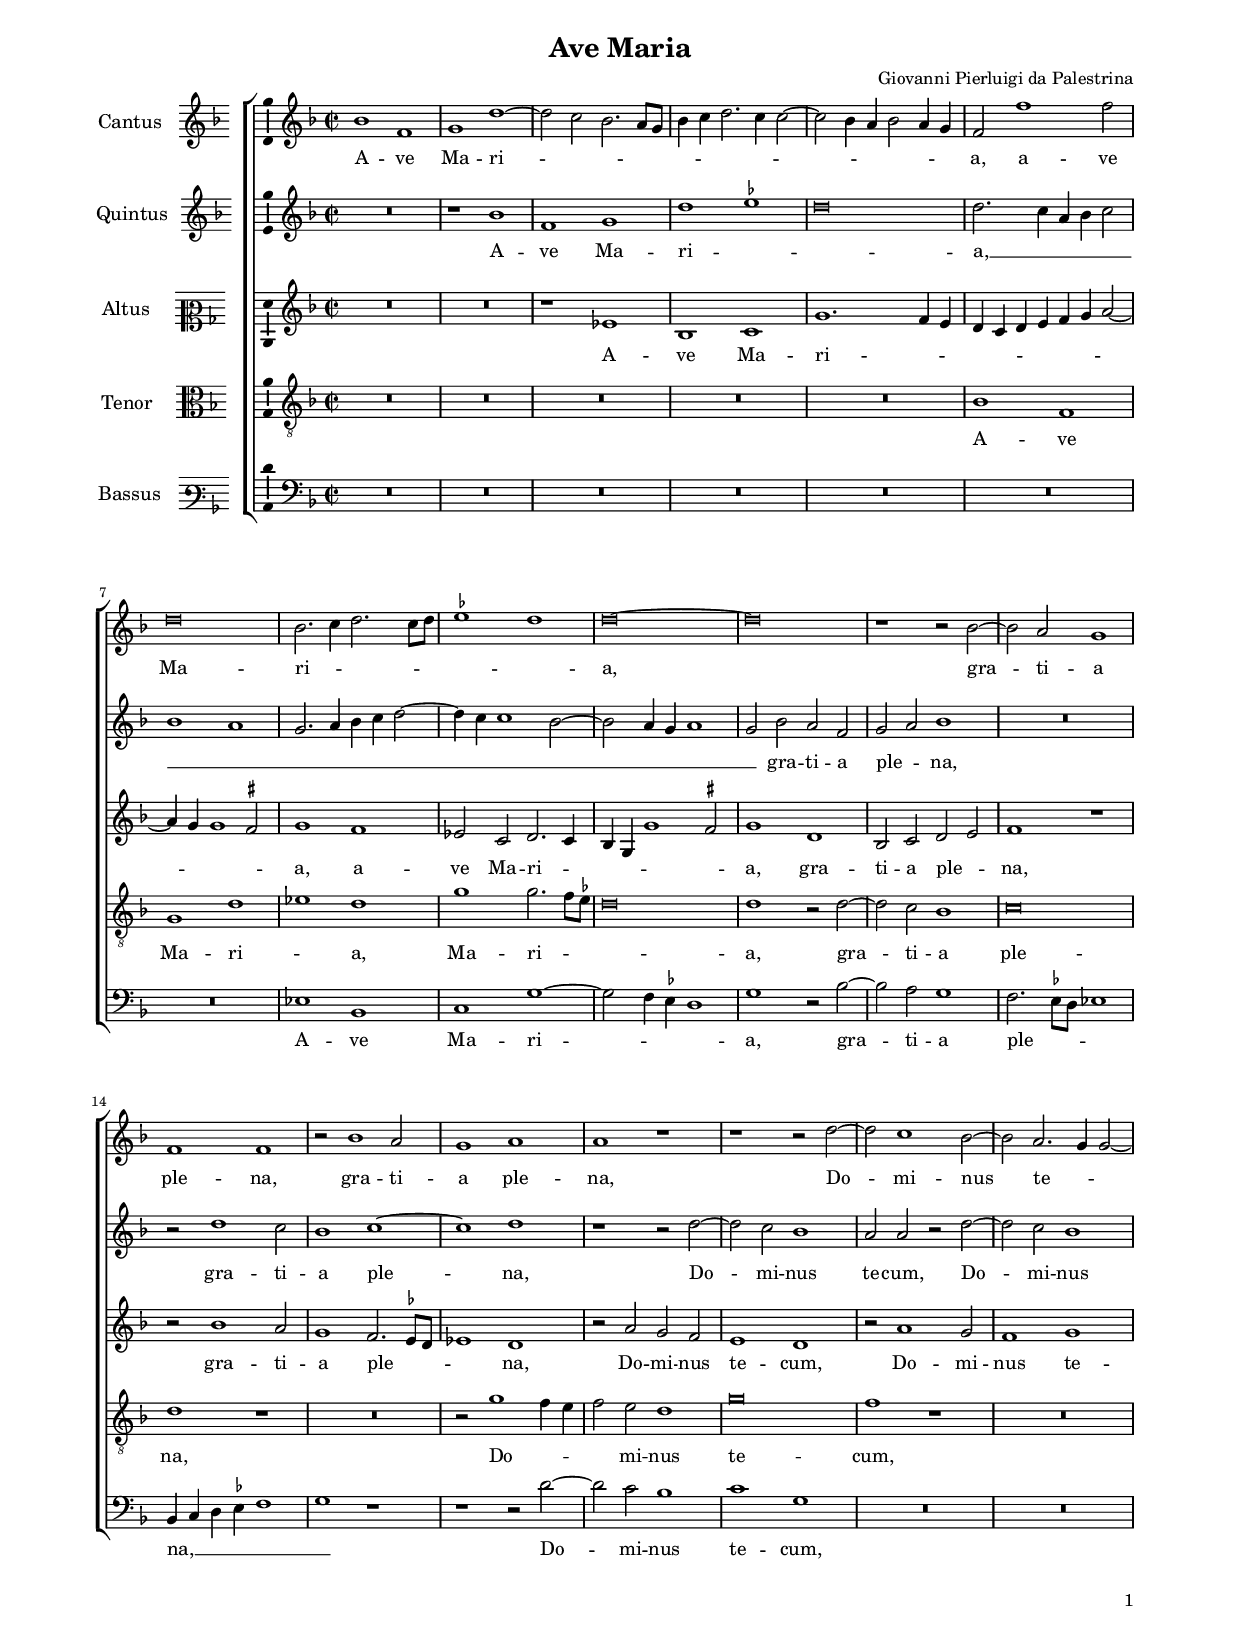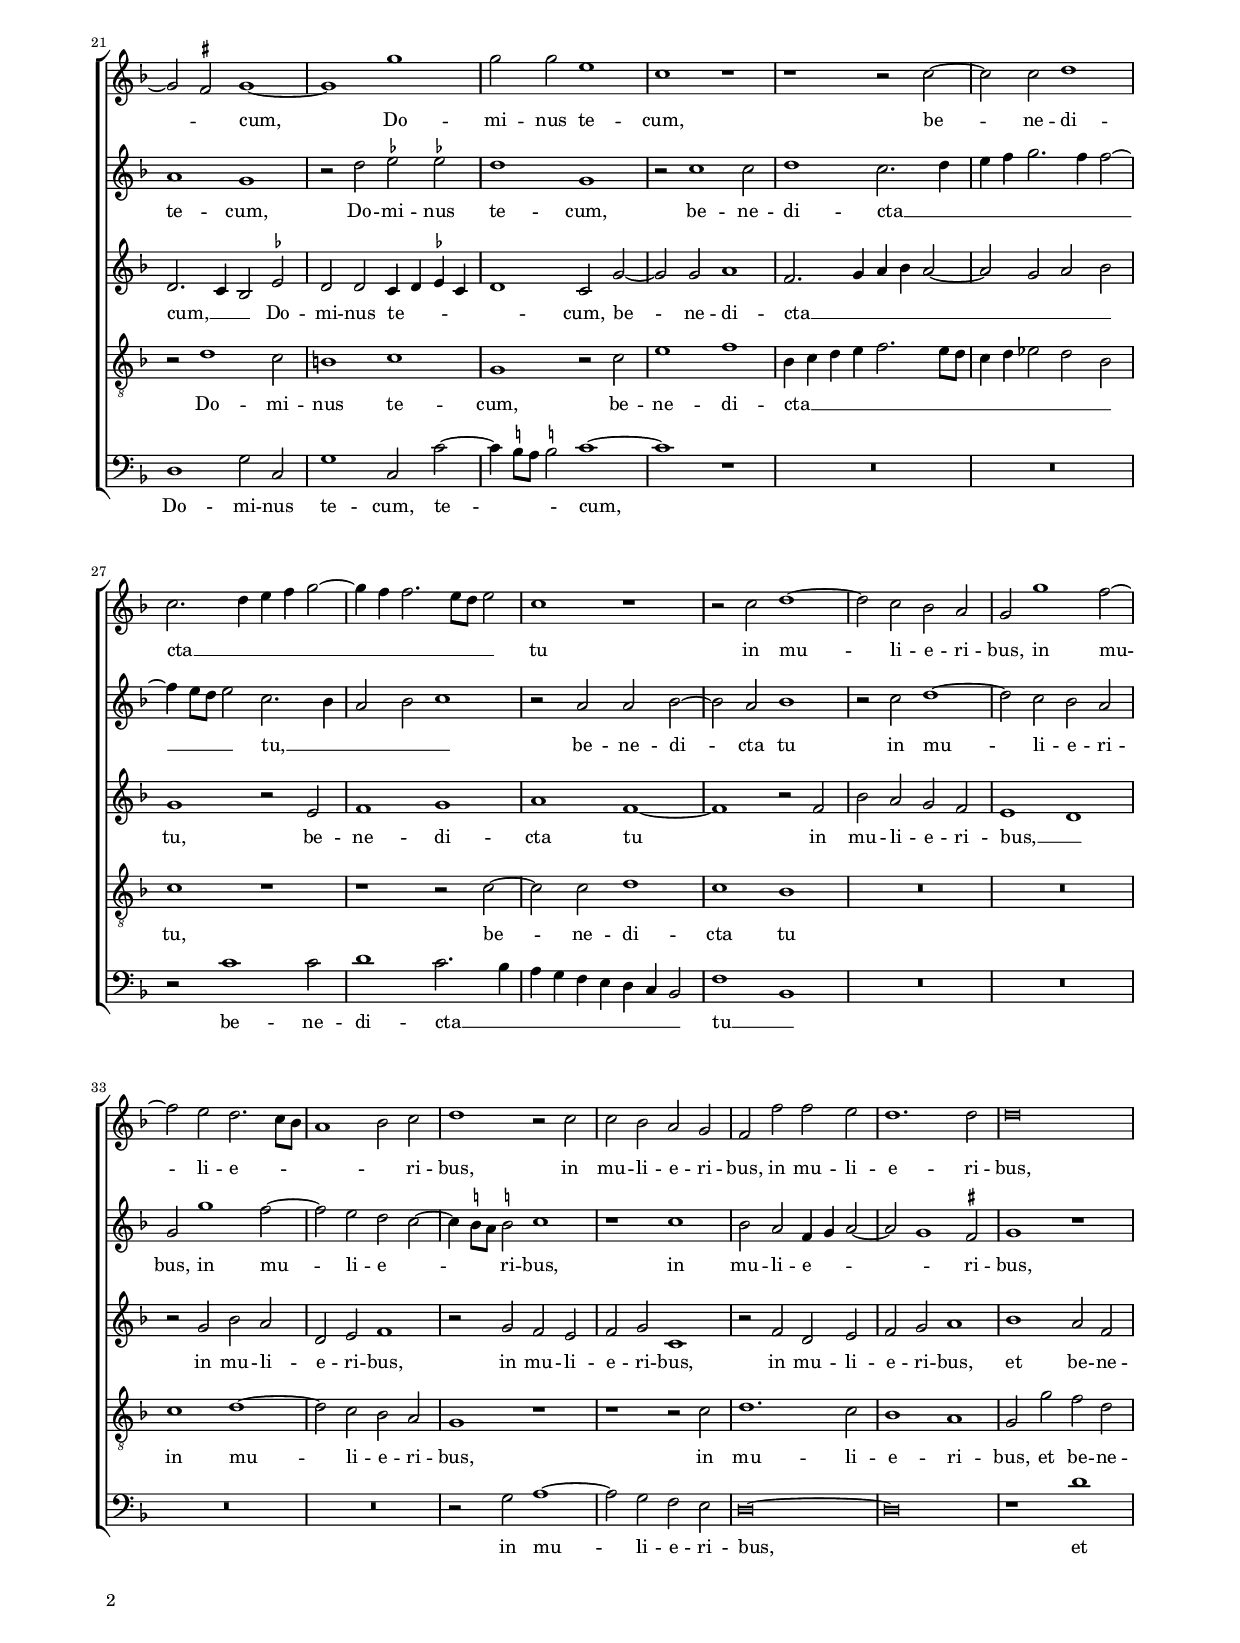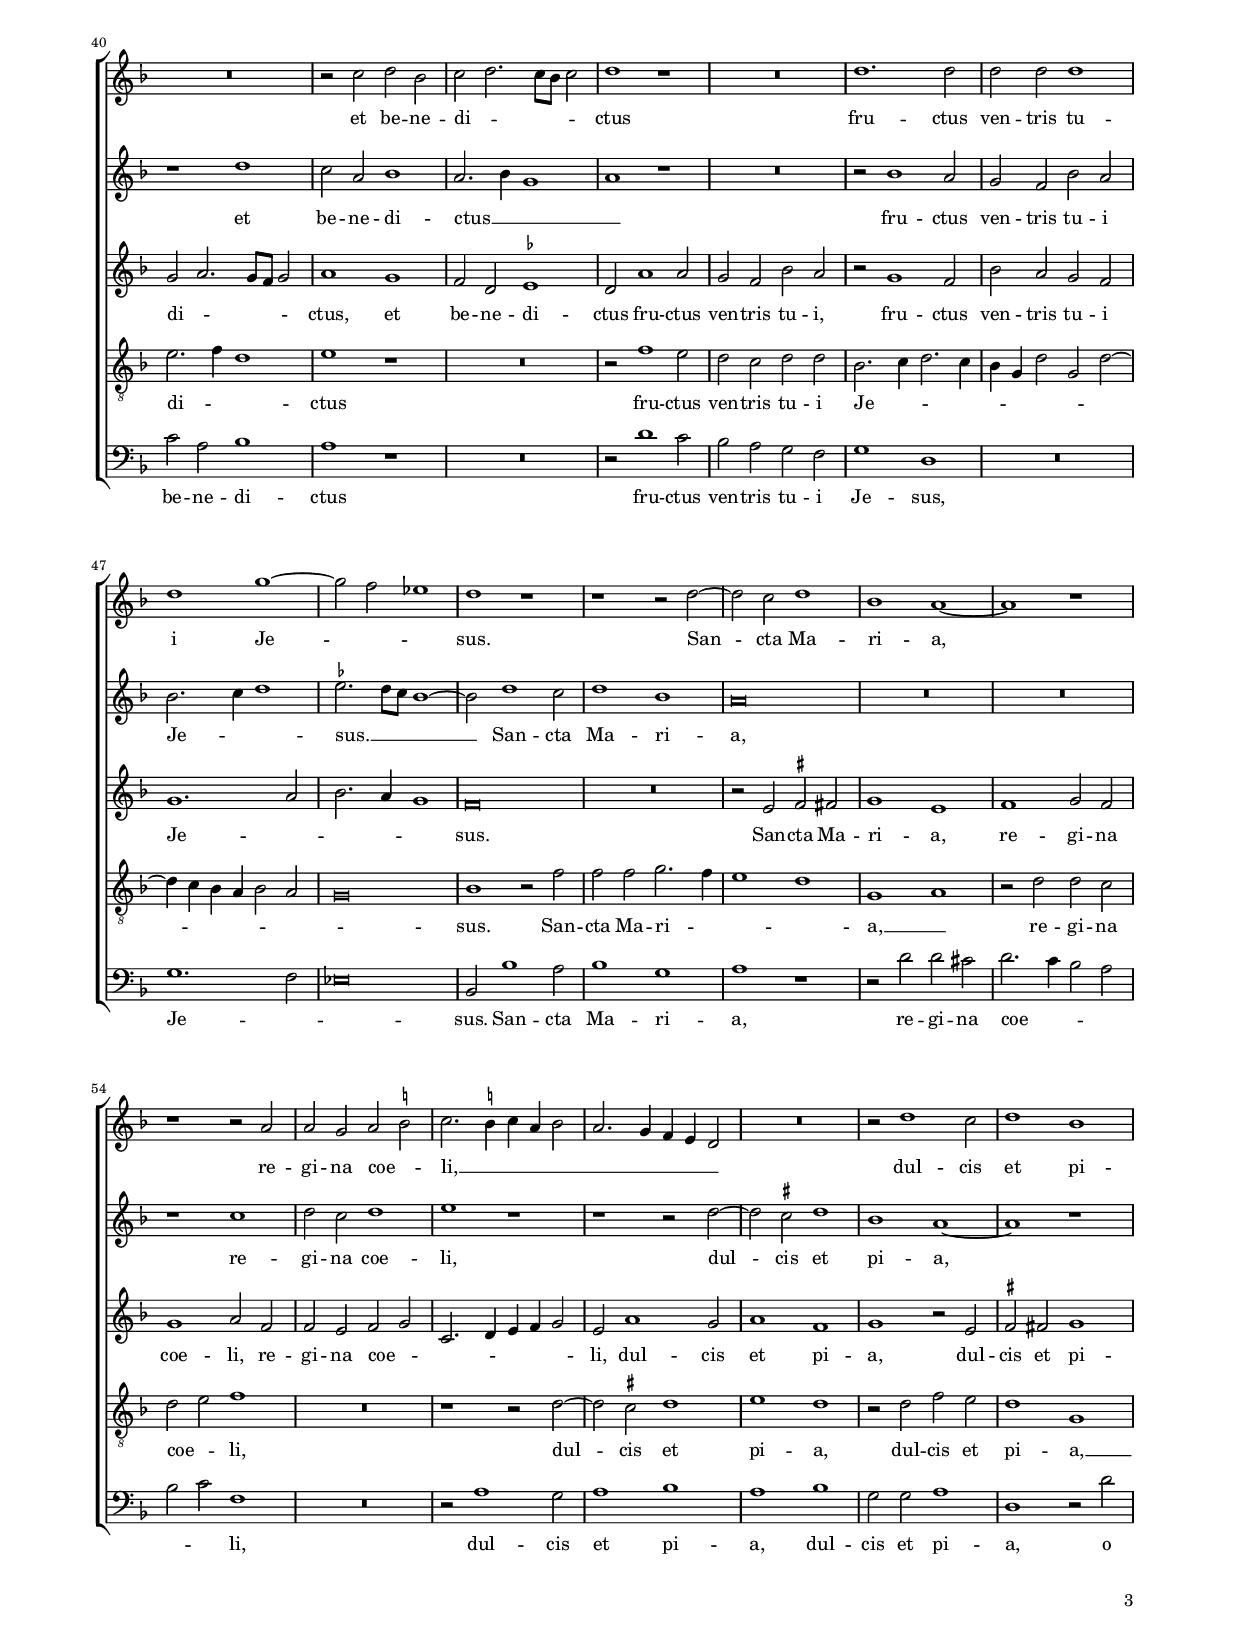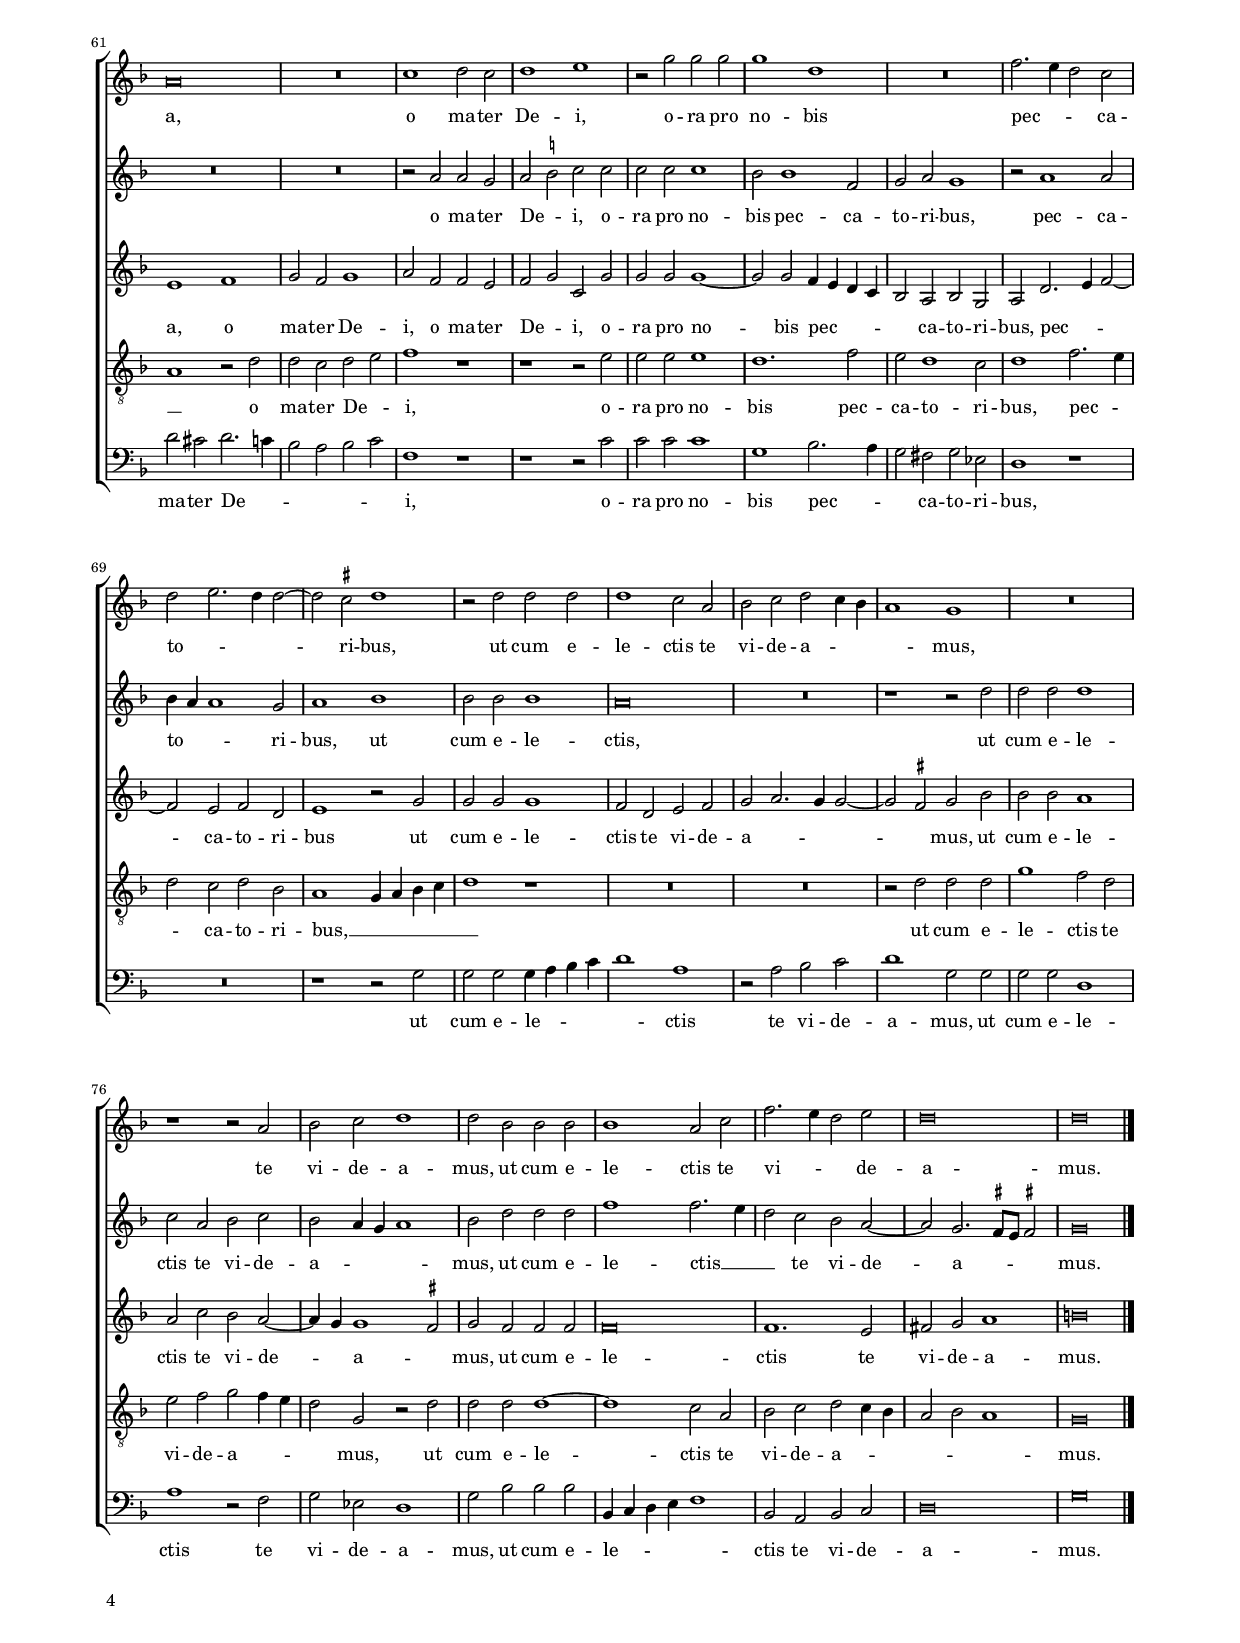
\header
{
  title="Ave Maria"
  composer="Giovanni Pierluigi da Palestrina"
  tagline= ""
}

\version "2.20.0"
\language deutsch
#(set-global-staff-size 15)
% #(set-default-paper-size "letter")
#(ly:set-option 'point-and-click #f)


\paper
	{
	top-margin = 1.8 \cm
	bottom-margin = 1.2 \cm
	left-margin = 1.8 \cm
	right-margin = 1.8 \cm
	ragged-bottom = ##f
	ragged-last-bottom = ##t
	print-page-number = ##f
	system-system-spacing = #'((basic-distance . 17) (minimum-distance . 14) (padding . 7) (strechability . 150))
    oddFooterMarkup=\markup   \fill-line { "" \fromproperty #'page:page-number-string }
    evenFooterMarkup=\markup  \fill-line { \fromproperty #'page:page-number-string "" }
    last-bottom-spacing = #'((basic-distance . 12) (minimum-distance . 7) (padding . 4))
	systems-per-page = 3
    page-count = 4
%	min-systems-per-page = 3
%	print-all-headers = ##t
%	print-first-page-number = ##t
%	first-page-number = 1
	}

	
global = {
    % \set Staff.autoBeaming = ##f
	\key f \major
	\time 2/2 \set Score.measureLength = #(ly:make-moment 2/1)
    \set Score.tempoHideNote = ##t
    \tempo 2 = 90
    \skip 1*2*82 \bar "|."
	}

	ficta = { \once \set suggestAccidentals = ##t }

	forget = #(define-music-function (music) (ly:music?) #{
		\accidentalStyle forget
		$music
		\accidentalStyle default
		#})


incipitcantus = \markup { \score {
	{
	\set Staff.instrumentName = \markup { \fontsize #1 "Cantus" }
	\key f \major
	\clef violin
	s4 \bar ""
	}
	\layout  {
	raggedright = ##t
	indent = 1.6 \cm
	line-width = 2.2\cm
	\context { \Staff \remove Time_signature_engraver }
	\override Staff.Clef.Y-extent = #'(0 . 0)
	}} \hspace #1 }
      
      
incipitquintus = \markup { \score {
	{
	\set Staff.instrumentName = \markup { \fontsize #1 "Quintus" }
	\key f \major
	\clef violin
	s4 \bar ""
	}
	\layout  {
	raggedright = ##t
	indent = 1.6 \cm
	line-width = 2.2\cm
	\context { \Staff \remove Time_signature_engraver }
	\override Staff.Clef.Y-extent = #'(0 . 0)
	}} \hspace #1 }
      
      
incipitaltus = \markup { \score {
	{
	\set Staff.instrumentName = \markup { \fontsize #1 "Altus" }
	\key f \major
	\clef mezzosoprano
	s4 \bar ""
	}
	\layout  {
	raggedright = ##t
	indent = 1.6 \cm
	line-width = 2.2\cm
	\context { \Staff \remove Time_signature_engraver }
	\override Staff.Clef.Y-extent = #'(0 . 0)
	}} \hspace #1 }


incipittenor = \markup { \score {
	{
	\set Staff.instrumentName = \markup { \fontsize #1 "Tenor" }
	\key f \major
	\clef alto
	s4 \bar ""
	}
	\layout  {
	raggedright = ##t
	indent = 1.6 \cm
	line-width = 2.2\cm
	\context { \Staff \remove Time_signature_engraver }
	\override Staff.Clef.Y-extent = #'(0 . 0)
	}} \hspace #1 }

      
incipitbassus = \markup { \score {
	{
	\set Staff.instrumentName = \markup { \fontsize #1 "Bassus" }
	\key f \major
	\clef varbaritone
	s4 \bar ""
	}
	\layout  {
	raggedright = ##t
	indent = 1.6 \cm
	line-width = 2.2\cm
	\context { \Staff \remove Time_signature_engraver }
	\override Staff.Clef.Y-extent = #'(0 . 0)
	}} \hspace #1 }


cantus =  \relative c''
	{
	b1 f
	g1 d'~
	d2 c b2. a8 g
	b4 c d2. c4 c2~
%5
	c2 b4 a b2 a4 g |
	f2 f'1 f2
	d\breve
	b2. c4 d2. c8 d
	\ficta es1 d
%10
	d\breve~ |
	d\breve
	r1 r2 b~
	b2 a g1
	f1 f
%15
	r2 b1 a2 |
	g1 a
	a1 r
	r1 r2 d~
	d2 c1 b2~
%20
	b2 a2. g4 g2~ |
	g2 \ficta fis g1~
	g1 g'
	g2 g e1
	c1 r
%25
	r1 r2 c~ |
	c2 c d1
	c2. d4 e f g2~
	g4 f f2. e8 d e2
	c1 r
%30
	r2 c d1~ |
	d2 c b a
	g2 g'1 f2~
	f2 e d2. c8 b
	a1 b2 c
%35
	d1 r2 c |
	c2 b a g
	f2 f' f e
	d1. d2
	d\breve
%40
	R\breve |
	r2 c d b
	c2 d2. c8 b c2
	d1 r
	R\breve
%45
	d1. d2 |
	d2 d d1
	d1 g~
	g2 f es1
	d1 r
%50
	r1 r2 d~ |
	d2 c d1
	b1 a~
	a1 r
	r1 r2 a
%55
	a2 g a \ficta h |
	c2. \ficta h4 c a \forget b2
	a2. g4 f e d2
	R\breve
	r2 d'1 c2
%60
	d1 b |
	a\breve
	R\breve
	c1 d2 c
	d1 e
%65
	r2 g g g |
	g1 d
	R\breve
	f2. e4 d2 c
	d2 e2. d4 d2~
%70
	d2 \ficta cis d1 |
	r2 d d d
	d1 c2 a
	b2 c d c4 b
	a1 g
%75
	R\breve |
	r1 r2 a
	b2 c d1
	d2 b b b
	b1 a2 c
%80
	f2. e4 d2 e |
	d\breve
	d\breve |
	}


quintus =  \relative c''
    {
	R\breve
	r1 b
	f1 g
	d'1 \ficta es
%5
	d\breve |
	d2. c4 a b c2
	b1 a
	g2. a4 b c d2~
	d4 c c1 b2~
%10
	b2 a4 g a1 |
	g2 b a f
	g2 a b1
	R\breve
	r2 d1 c2
%15
	b1 c~ |
	c1 d
	r1 r2 d~
	d2 c b1
	a2 a r d~
%20
	d2 c b1 |
	a1 g
	r2 d' \ficta es \ficta es!
	d1 g,
	r2 c1 c2
%25
	d1 c2. d4 |
	e4 f g2. f4 f2~
	f4 e8 d e2 c2. b4
	a2 b c1
	r2 a a b~
%30
	b2 a b1 |
	r2 c d1~
	d2 c b a
	g2 g'1 f2~
	f2 e d c~
%35
	c4 \stemDown \ficta h8 a \stemNeutral \ficta h!2 c1 |
	r1 c
	b2 a f4 g a2~
	a2 g1 \ficta fis2
	g1 r
%40
	r1 d' |
	c2 a b1
	a2. b4 g1
	a1 r
	R\breve
%45
	r2 b1 a2 |
	g2 f b a
	b2. c4 d1
	\ficta es2. d8 c b1~
	b2 d1 c2
%50
	d1 b |
	a\breve
	R\breve
	R\breve
	r1 c
%55
	d2 c d1 |
	e1 r
	r1 r2 d~
	d2 \ficta cis d1
	b1 a~
%60
	a1 r |
	R\breve
	R\breve
	r2 a a g
	a2 \ficta h c c
%65
	c2 c c1 |
	b2 b1 f2
	g2 a g1
	r2 a1 a2
	b4 a a1 g2
%70
	a1 b |
	b2 b b1
	a\breve
	R\breve
	r1 r2 d
%75
	d2 d d1 |
	c2 a b c
	b2 a4 g a1
	b2 d d d
	f1 f2. e4
%80
	d2 c b a~ |
	a2 g2. \ficta fis8 e \ficta fis!2
	g\breve |
	
	
%85
	
	
	
	
	
%90
	
	
	
	
	
%95
	
	
	
	
	
%100
	
	
	
	
	
%105
	
	
	
	
	
%110
	
	
	
	
	
%115
	
	}


altus =  \relative c'
	{
	R\breve
	R\breve
	r1 es
	b1 c |
%5
	g'1. f4 e |
	d4 c d e f g a2~
	a4 g g1 \ficta fis2
	g1 f
	es2 c d2. c4
%10
	b4 g g'1 \ficta fis2 |
	g1 d
	b2 c d e
	f1 r
	r2 b1 a2
%15
	g1 f2. \ficta es8 d |
	es1 d
	r2 a' g f
	e1 d
	r2 a'1 g2
%20
	f1 g |
	d2. c4 b2 \ficta es
	d2 d c4 d \ficta es c
	d1 c2 g'~
	g2 g a1
%25
	f2. g4 a b a2~ |
	a2 g a b
	g1 r2 e
	f1 g
	a1 f~
%30
	f1 r2 f |
	b2 a g f
	e1 d
	r2 g b a
	d,2 e f1
%35
	r2 g f e |
	f2 g c,1
	r2 f d e
	f2 g a1
	b1 a2 f
%40
	g2 a2. g8 f g2 |
    a1 g
	f2 d \ficta es1
	d2 a'1 a2
	g2 f b a
%45
	r2 g1 f2 |
	b2 a g f
	g1. a2
	b2. a4 g1
	f\breve
%50
	R\breve |
	r2 e \ficta fis fis!
	g1 e
	f1 g2 f
	g1 a2 f
%55
	f2 e f g |
	c,2. d4 e f g2
	e2 a1 g2
	a1 f
	g1 r2 e
%60
	\ficta fis2 fis! g1 |
	e1 f
	g2 f g1
	a2 f f e
	f2 g c, g'
%65
	g2 g g1~ |
	g2 g f4 e d c
	b2 a b g
	a2 d2. e4 f2~
	f2 e f d
%70
	e1 r2 g |
	g2 g g1
	f2 d e f
	g2 a2. g4 g2~
	g2 \ficta fis g b
%75
	b2 b a1 |
	a2 c b a~
	a4 g g1 \ficta fis2
	g2 f f f
	f\breve
%80
	f1. e2 |
	fis2 g a1
	h\breve |
	}


tenor  =  \relative c'
	{
	R\breve
	R\breve
	R\breve
	R\breve
%5
	R\breve |
	b1 f
	g1 d'
	es1 d
	g1 g2. f8 \ficta es
%10
	d\breve |
	d1 r2 d~
	d2 c b1
	c\breve
	d1 r
%15
	R\breve |
	r2 g1 f4 e
	f2 e d1
	g\breve
	f1 r
%20
	R\breve |
	r2 d1 c2
	h1 c
	g1 r2 c
	e1 f
%25
	b,4 c d e f2. e8 d |
	c4 d es2 d b
	c1 r
	r1 r2 c~
	c2 c d1
%30
	c1 b |
	R\breve
	R\breve
	c1 d~
	d2 c b a
%35
	g1 r |
	r1 r2 c
	d1. c2
	b1 a
	g2 g' f d
%40
	e2. f4 d1 |
	e1 r
	R\breve
	r2 f1 e2
	d2 c d d
%45
	b2. c4 d2. c4 |
	b4 g d'2 g, d'~
	d4 c b a b2 a
	g\breve
	b1 r2 f'
%50
	f2 f g2. f4 |
	e1 d
	g,1 a
	r2 d d c
	d2 e f1
%55
	R\breve |
	r1 r2 d~
	d2 \ficta cis d1
	e1 d
	r2 d f e
%60
	d1 g, |
	a1 r2 d
	d2 c d e
	f1 r
	r1 r2 e
%65
	e2 e e1 |
	d1. f2
	e2 d1 c2
	d1 f2. e4
	d2 c d b
%70
	a1 g4 a b c |
	d1 r
	R\breve
	R\breve
	r2 d d d
%75
	g1 f2 d |
	e2 f g f4 e
	d2 g, r d'
	d2 d d1~
	d1 c2 a
%80
	b2 c d c4 b |
	a2 b a1
	g\breve |
	}


bassus  =  \relative c
	{
	R\breve
	R\breve
	R\breve
	R\breve
%5
	R\breve |
	R\breve
	R\breve
	es1 b
	c1 g'~
%10
	g2 f4 \ficta es d1 |
	g1 r2 b~
	b2 a g1
	f2. \ficta es8 d es!1 
	b4 c d \ficta es f1
%15
	g1 r |
	r1 r2 d'~
	d2 c b1
	c1 g
	R\breve
%20
	R\breve |
	d1 g2 c,
	g'1 c,2 c'~
	c4 \ficta h8 a \ficta h!2 c1~
	c1 r
%25
	R\breve |
	R\breve
	r2 c1 c2
	d1 c2. b4
	a4 g f e d c b2
%30
	f'1 b, |
	R\breve
	R\breve
	R\breve
	R\breve
%35
	r2 g' a1~ |
	a2 g f e
	d\breve~
	d\breve
	r1 d'
%40
	c2 a b1 |
	a1 r
	R\breve
	r2 d1 c2
	b2 a g f
%45
	g1 d |
	R\breve
	g1. f2
	es\breve
	b2 b'1 a2
%50
	b1 g |
	a1 r
	r2 d d cis
	d2. c4 b2 a
	b2 c f,1
%55
	R\breve |
	r2 a1 g2
	a1 b
	a1 b
	g2 g a1
%60
	d,1 r2 d' |
	d2 cis d2. c4
	b2 a b c
	f,1 r
	r1 r2 c'
%65
	c2 c c1 |
	g1 b2. a4
	g2 fis g es
	d1 r
	R\breve
%70
	r1 r2 g |
	g2 g g4 a b c
	d1 a
	r2 a b c
	d1 g,2 g
%75
	g2 g d1 |
	a'1 r2 f
	g2 es d1
	g2 b b b
	b,4 c d e f1
%80
	b,2 a b c |
	d\breve
	g\breve |
	}


lyricscantus = \lyricmode {
	A -- ve Ma -- ri -- _ _ _ _ _ _ _ _ _ _ _ _ _ _ a,
    a -- ve Ma -- ri -- _ _ _ _ _ _ a,
    gra -- ti -- a ple -- na,
    gra -- ti -- a ple -- na,
    Do -- mi -- nus te -- _ _ _ cum,
    Do -- mi -- nus te -- cum,
    be -- ne -- di -- cta __ _ _ _ _ _ _ _ _ _ tu in mu -- li -- e -- ri -- bus,
    in mu -- li -- e -- _ _ _ _ ri -- bus,
    in mu -- li -- e -- ri -- bus,
    in mu -- li -- e -- ri -- bus,
    et be -- ne -- di -- _ _ _ _ ctus fru -- ctus ven -- tris tu -- i Je -- _ _ sus.
    San -- cta Ma -- ri -- a,
    re -- gi -- na coe -- _ li, __ _ _ _ _ _ _ _ _ _
    dul -- cis et pi -- a,
    o ma -- ter De -- i,
    o -- ra pro no -- bis pec -- _ _ ca -- to -- _ _ _ ri -- bus,
    ut cum e -- le -- ctis te vi -- de -- a -- _ _ _ mus,
    te vi -- de -- a -- mus,
    ut cum e -- le -- ctis te vi -- _ _ de -- a -- mus.
	}


lyricsquintus = \lyricmode {
	A -- ve Ma -- ri -- _ _ a, __ _ _ _ _ _ _ _ _ _ _ _ _ _ _ _ _ _ _ 
    gra -- ti -- a ple -- _ na,
    gra -- ti -- a ple -- na,
    Do -- mi -- nus te -- cum,
    Do -- mi -- nus te -- cum,
    Do -- mi -- nus te -- cum,
    be -- ne -- di -- cta __ _ _ _ _ _ _ _ _ _ tu, __ _ _ _ _ 
    be -- ne -- di -- cta tu
    in mu -- li -- e -- ri -- bus,
    in mu -- li -- e -- _ _ _ ri -- bus,
    in mu -- li -- e -- _ _ _ ri -- bus,
    et be -- ne -- di -- ctus __ _ _ _ fru -- ctus ven -- tris tu -- i Je -- _ _ sus. __ _ _ _
    San -- cta Ma -- ri -- a,
    re -- gi -- na coe -- li,
    dul -- cis et pi -- a,
    o ma -- ter De -- _ i,
    o -- ra pro no -- bis pec -- ca -- to -- ri -- bus,
    pec -- ca -- to -- _ _ ri -- bus,
    ut cum e -- le -- ctis,
    ut cum e -- le -- ctis te vi -- de -- a -- _ _ _ mus,
    ut cum e -- le -- ctis __ _ _ te vi -- de -- a -- _ _ _ mus.
	}


lyricsaltus = \lyricmode {
	A -- ve Ma -- ri -- _ _ _ _ _ _ _ _ _ _ _ _ a,
    a -- ve Ma -- ri -- _ _ _ _ _ a,
    gra -- ti -- a ple -- _ na,
    gra -- ti -- a ple -- _ _ _ na,
    Do -- mi -- nus te -- cum,
    Do -- mi -- nus te -- cum, __ _ _ 
    Do -- mi -- nus te -- _ _ _ _ cum,
    be -- ne -- di -- cta __ _ _ _ _ _ _ _ tu,
    be -- ne -- di -- cta tu
    in mu -- li -- e -- ri -- bus, __ _
    in mu -- li -- e -- ri -- bus,
    in mu -- li -- e -- ri -- bus,
    in mu -- li -- e -- ri -- bus,
    et be -- ne -- di -- _ _ _ _ ctus,
    et be -- ne -- di -- ctus
    fru -- ctus ven -- tris tu -- i,
    fru -- ctus ven -- tris tu -- i Je -- _ _ _ _ sus.
    San -- cta Ma -- ri -- a,
    re -- gi -- na coe -- li,
    re -- gi -- na coe -- _ _ _ _ _ _ li,
    dul -- cis et pi -- a,
    dul -- cis et pi -- a,
    o ma -- ter De -- i,
    o ma -- ter De -- _ i,
    o -- ra pro no -- bis pec -- _ _ _ _ ca -- to -- ri -- bus,
    pec -- _ _ ca -- to -- ri -- bus
    ut cum e -- le -- ctis te vi -- de -- a -- _ _ _ _ mus,
    ut cum e -- le -- ctis te vi -- de -- _ a -- _ mus,
    ut cum e -- le -- ctis te vi -- de -- a -- mus.
	}


lyricstenor = \lyricmode {
	A -- ve Ma -- ri -- _ a,
    Ma -- ri -- _ _ _ a,
    gra -- ti -- a ple -- na,
    Do -- _ _ _ mi -- nus te -- cum,
    Do -- mi -- nus te -- cum,
    be -- ne -- di -- cta __ _ _ _ _ _ _ _ _ _ _ _ tu,
    be -- ne -- di -- cta tu
    in mu -- li -- e -- ri -- bus,
    in mu -- li -- e -- ri -- bus,
    et be -- ne -- di -- _ _ ctus fru -- ctus ven -- tris tu -- i Je -- _ _ _ _ _ _ _ _ _ _ _ _ _ _ sus.
    San -- cta Ma -- ri -- _ _ _ a, __ _
    re -- gi -- na coe -- _ li,
    dul -- cis et pi -- a,
    dul -- cis et pi -- a, __ _
    o ma -- ter De -- _ i,
    o -- ra pro no -- bis pec -- ca -- to -- ri -- bus,
    pec -- _ _ ca -- to -- ri -- bus, __ _ _ _ _ _
    ut cum e -- le -- ctis te vi -- de -- a -- _ _ _ mus,
    ut cum e -- le -- ctis te vi -- de -- a -- _ _ _ _ _ mus.
	}


lyricsbassus = \lyricmode {
	A -- ve Ma -- ri -- _ _ _ a,
    gra -- ti -- a ple -- _ _ _ na, __ _ _ _ _ _
    Do -- mi -- nus te -- cum,
    Do -- mi -- nus te -- cum,
    te -- _ _ _ cum,
    be -- ne -- di -- cta __ _ _ _ _ _ _ _ _ tu __ _
    in mu -- li -- e -- ri -- bus,
    et be -- ne -- di -- ctus fru -- ctus ven -- tris tu -- i Je -- sus,
    Je -- _ _ sus.
    San -- cta Ma -- ri -- a,
    re -- gi -- na coe -- _ _ _ _ _ li,
    dul -- cis et pi -- a,
    dul -- cis et pi -- a,
    o ma -- ter De -- _ _ _ _ _ i,
    o -- ra pro no -- bis pec -- _ _ ca -- to -- ri -- bus,
    ut cum e -- le -- _ _ _ _ ctis te vi -- de -- a -- mus,
    ut cum e -- le -- ctis te vi -- de -- a -- mus,
    ut cum e -- le -- _ _ _ _ ctis te vi -- de -- a -- mus.
	}


\score
{  
    % \transpose {
	\new ChoirStaff \with { \override StaffGrouper.staff-staff-spacing.basic-distance = #12 }
	<<

	\new Staff << \global
	\new Voice="v1" {
		\set Staff.instrumentName=\incipitcantus
%		\set Staff.instrumentName= "S"
		\set Staff.midiInstrument = "reed organ"
		\clef violin
		\cantus }
	\new Lyrics \lyricsto "v1" {\lyricscantus }
	>>


	\new Staff << \global
	\new Voice="v5" {
		\set Staff.instrumentName=\incipitquintus
%		\set Staff.instrumentName= "Q"
		\set Staff.midiInstrument = "reed organ"
		\clef violin
		\quintus}
	\new Lyrics \lyricsto "v5" {\lyricsquintus }
	>>
    

	\new Staff << \global
	\new Voice="v2" {
		\set Staff.instrumentName=\incipitaltus
%		\set Staff.instrumentName= "A"
		\set Staff.midiInstrument = "reed organ"
                \clef violin % "G_8"
		\altus}
	\new Lyrics \lyricsto "v2" {\lyricsaltus }
	>>


	\new Staff << \global
	\new Voice="v3" {
		\set Staff.instrumentName=\incipittenor
%		\set Staff.instrumentName= "T"
		\set Staff.midiInstrument = "reed organ"
		\clef "G_8"
		\tenor }
	\new Lyrics \lyricsto "v3" {\lyricstenor }
	>>


	\new Staff << \global
	\new Voice="v4" {
		\set Staff.instrumentName=\incipitbassus
%		\set Staff.instrumentName= "B"
		\set Staff.midiInstrument = "reed organ"
		\clef bass 
		\bassus }
	\new Lyrics \lyricsto "v4" {\lyricsbassus}
	>>

	>>
	% } % transpose

	\layout
	{
	indent = 2.5\cm
	\context { \Lyrics \override VerticalAxisGroup.nonstaff-relatedstaff-spacing.padding = #1.4 }
%	\context { \Lyrics \override LyricText.font-size = #1 }
	\context { \Staff \override TimeSignature.break-visibility = #end-of-line-invisible }
	\context { \Staff \consists "Ambitus_engraver" }
	\context { \Score \override BarNumber.padding = #2 }
	\context { \Voice \override NoteHead.style = #'baroque }
	}

\midi
	{
    	
	}

}


% EOF
